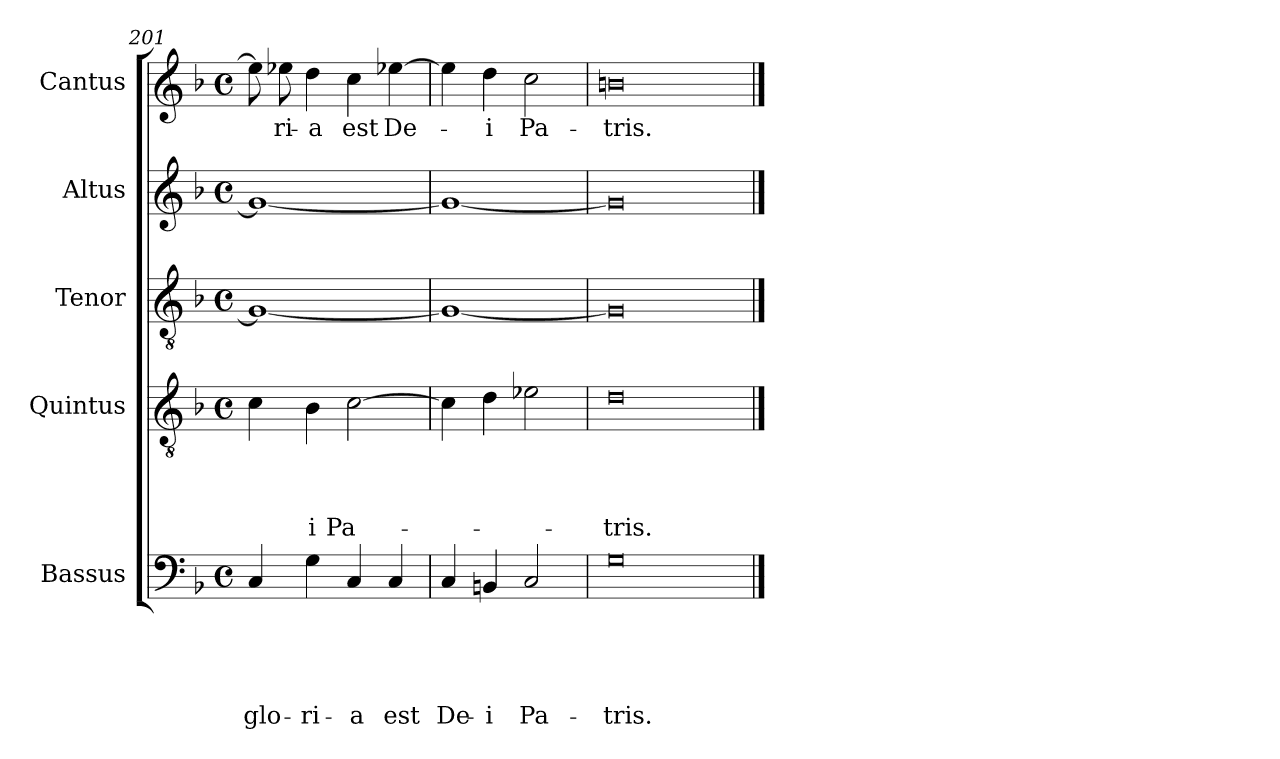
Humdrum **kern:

**kern	**text	**text	**text	**text	**text	**kern	**text	**text	**text	**text	**kern	**text	**kern	**kern	**text
*part5	*part5	*part5	*part5	*part5	*part5	*part4	*part4	*part4	*part4	*part4	*part3	*part3	*part2	*part1	*part1
*staff5	*staff5	*staff5	*staff5	*staff5	*staff5	*staff4	*staff4	*staff4	*staff4	*staff4	*staff3	*staff3	*staff2	*staff1	*staff1
*I"Bassus	*	*	*	*	*	*I"Quintus	*	*	*	*	*I"Tenor	*	*I"Altus	*I"Cantus	*
*clefF4	*	*	*	*	*	*clefGv2	*	*	*	*	*clefGv2	*	*clefG2	*clefG2	*
*k[b-]	*	*	*	*	*	*k[b-]	*	*	*	*	*k[b-]	*	*k[b-]	*k[b-]	*
*F:	*	*	*	*	*	*F:	*	*	*	*	*F:	*	*F:	*F:	*
*M4/4	*	*	*	*	*	*M4/4	*	*	*	*	*M4/4	*	*M4/4	*M4/4	*
*met(c)	*	*	*	*	*	*met(c)	*	*	*	*	*met(c)	*	*met(c)	*met(c)	*
=201	=201	=201	=201	=201	=201	=201	=201	=201	=201	=201	=201	=201	=201	=201	=201
!	!	!	!	!	!LO:LY:b	!	!	!	!	!	!	!	!	!	!
4C/	.	.	.	.	glo-	4c\	.	.	.	.	1G_	.	1g_	8ee-\]	.
!	!	!	!	!	!	!	!	!	!	!	!	!	!	!	!LO:LY:b
.	.	.	.	.	.	.	.	.	.	.	.	.	.	8ee-X\	-ri-
!	!	!	!	!	!LO:LY:b	!	!	!	!	!LO:LY:b	!	!	!	!	!LO:LY:b
4G\	.	.	.	.	-ri-	4B-\	.	.	.	-i	.	.	.	4dd\	-a
!	!	!	!	!	!LO:LY:b	!	!	!	!	!LO:LY:b	!	!	!	!	!LO:LY:b
4C/	.	.	.	.	-a	[>2c\	.	.	.	Pa-	.	.	.	4cc\	est
!	!	!	!	!	!LO:LY:b	!	!	!	!	!	!	!	!	!	!LO:LY:b
4C/	.	.	.	.	est	.	.	.	.	.	.	.	.	[>4ee-X\	De-
=202	=202	=202	=202	=202	=202	=202	=202	=202	=202	=202	=202	=202	=202	=202	=202
!	!	!	!	!	!LO:LY:b	!	!	!	!	!	!	!	!	!	!
4C/	.	.	.	.	De-	4c\]	.	.	.	.	1G_	.	1g_	4ee-\]	.
!	!	!	!	!	!LO:LY:b	!	!	!	!	!	!	!	!	!	!LO:LY:b
4BBn/	.	.	.	.	-i	4d\	.	.	.	.	.	.	.	4dd\	-i
!	!	!	!	!	!LO:LY:b	!	!	!	!	!	!	!	!	!	!LO:LY:b
2C/	.	.	.	.	Pa-	2e-X\	.	.	.	.	.	.	.	2cc\	Pa-
=203	=203	=203	=203	=203	=203	=203	=203	=203	=203	=203	=203	=203	=203	=203	=203
!	!	!	!	!	!LO:LY:b	!	!	!	!	!LO:LY:b	!	!	!	!	!LO:LY:b
0G	.	.	.	.	-tris.	0d	.	.	.	-tris.	0G]	.	0g]	0bn	-tris.
==	==	==	==	==	==	==	==	==	==	==	==	==	==	==	==
*-	*-	*-	*-	*-	*-	*-	*-	*-	*-	*-	*-	*-	*-	*-	*-
